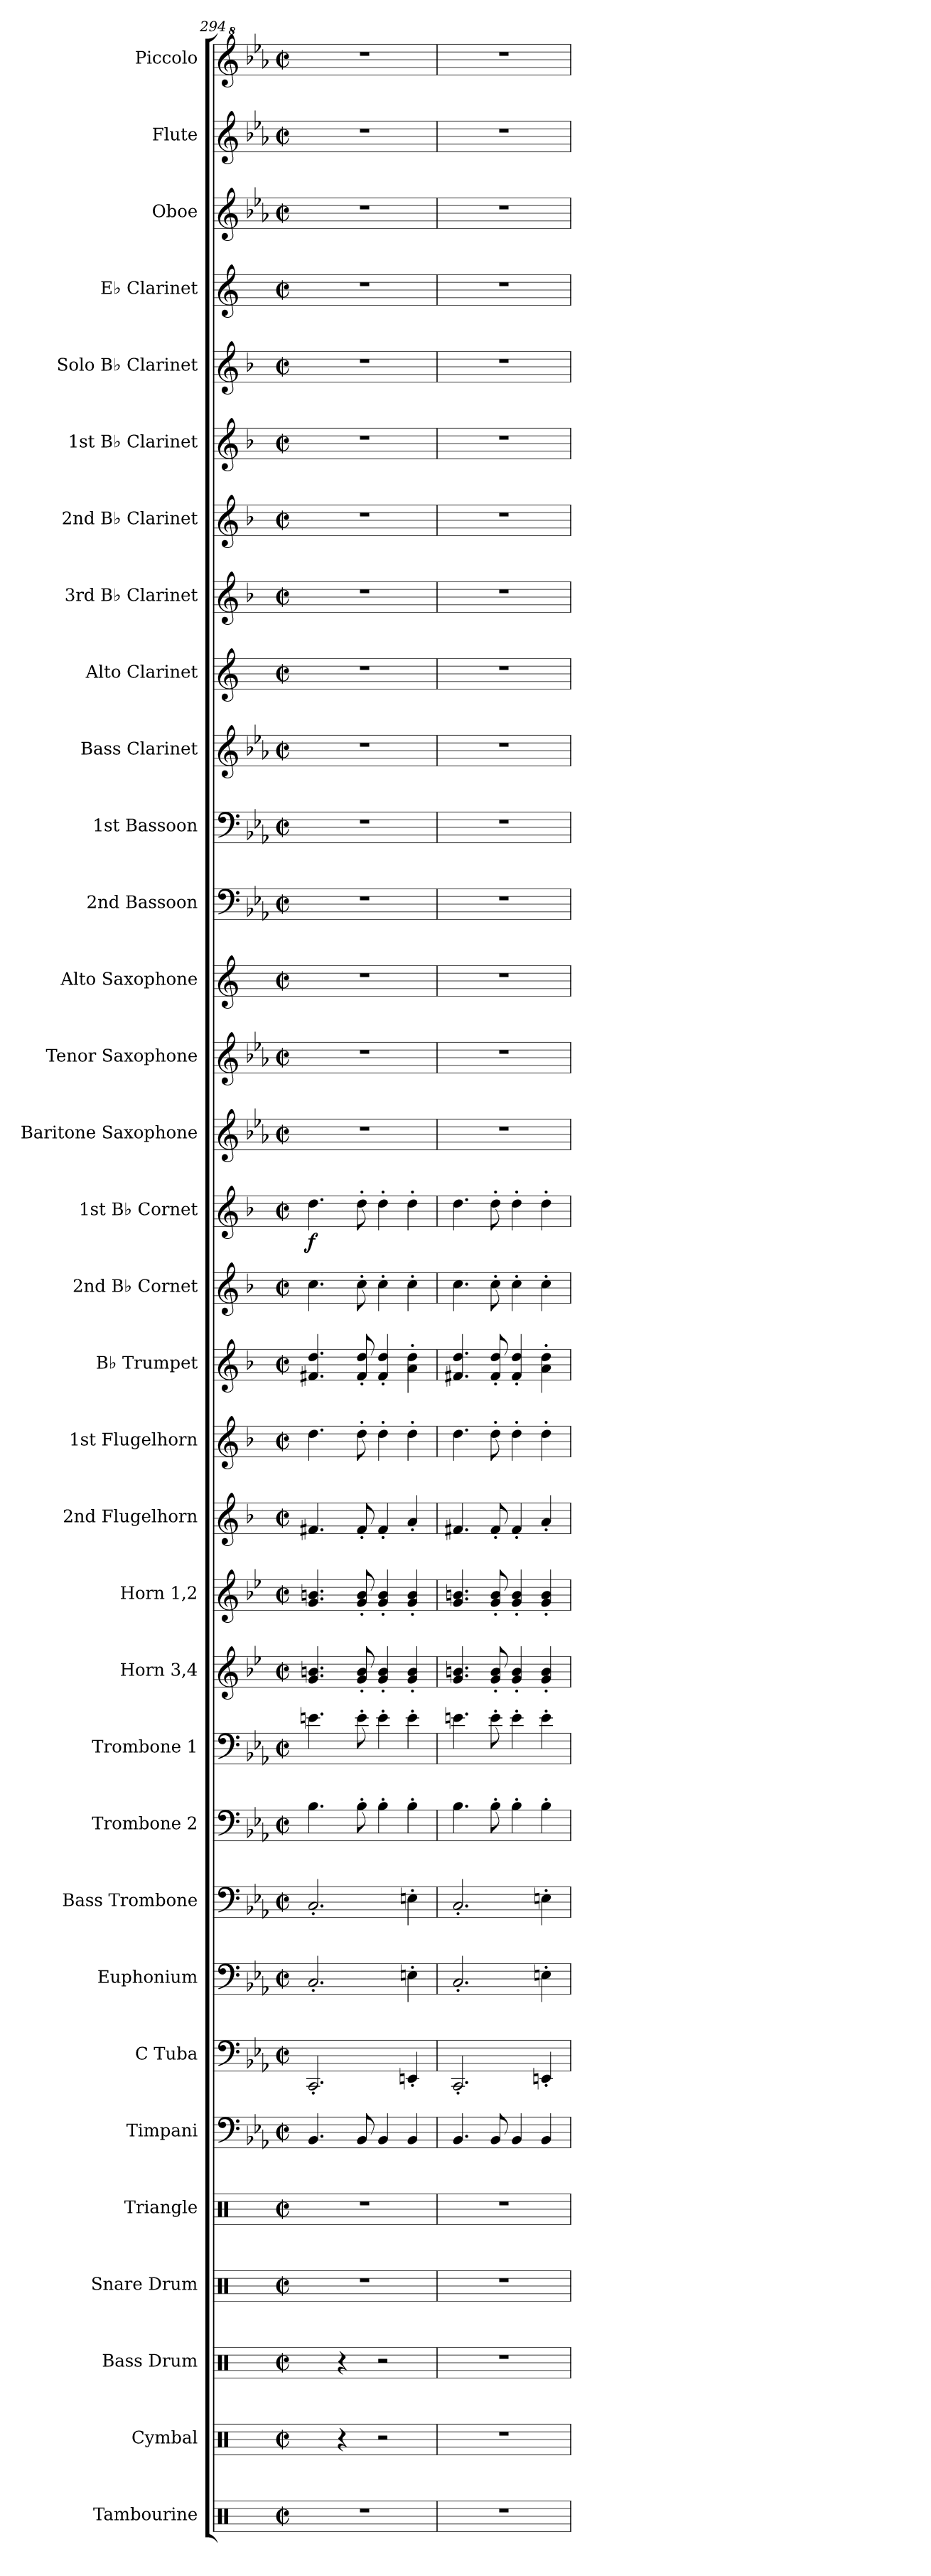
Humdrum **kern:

**kern	**kern	**kern	**kern	**kern	**kern	**kern	**kern	**kern	**kern	**kern	**kern	**kern	**kern	**kern	**kern	**kern	**kern	**dynam	**kern	**kern	**kern	**kern	**kern	**kern	**kern	**kern	**kern	**kern	**kern	**kern	**kern	**kern	**kern
*part33	*part32	*part31	*part30	*part29	*part28	*part27	*part26	*part25	*part24	*part23	*part22	*part21	*part20	*part19	*part18	*part17	*part16	*part16	*part15	*part14	*part13	*part12	*part11	*part10	*part9	*part8	*part7	*part6	*part5	*part4	*part3	*part2	*part1
*staff33	*staff32	*staff31	*staff30	*staff29	*staff28	*staff27	*staff26	*staff25	*staff24	*staff23	*staff22	*staff21	*staff20	*staff19	*staff18	*staff17	*staff16	*staff16	*staff15	*staff14	*staff13	*staff12	*staff11	*staff10	*staff9	*staff8	*staff7	*staff6	*staff5	*staff4	*staff3	*staff2	*staff1
*I"Tambourine	*I"Cymbal	*I"Bass Drum	*I"Snare Drum	*I"Triangle	*I"Timpani	*I"C Tuba	*I"Euphonium	*I"Bass Trombone	*I"Trombone 2	*I"Trombone 1	*I"Horn 3,4	*I"Horn 1,2	*I"2nd Flugelhorn	*I"1st Flugelhorn	*I"B♭ Trumpet	*I"2nd B♭ Cornet	*I"1st B♭ Cornet	*	*I"Baritone Saxophone	*I"Tenor Saxophone	*I"Alto Saxophone	*I"2nd Bassoon	*I"1st Bassoon	*I"Bass Clarinet	*I"Alto Clarinet	*I"3rd B♭ Clarinet	*I"2nd B♭ Clarinet	*I"1st B♭ Clarinet	*I"Solo B♭ Clarinet	*I"E♭ Clarinet	*I"Oboe	*I"Flute	*I"Piccolo
*I'Tamb.	*I'Cym.	*I'B. Dr.	*I'Sn. Dr.	*I'Trgl.	*I'Timp.	*I'C Tu.	*I'Eu.	*I'B. Trb.	*I'Trb. 2	*I'Trb. 1	*I'Hn. 3,4	*I'Hn. 1,2	*I'2nd Flghn.	*I'1st Flghn.	*I'B♭ Tpt.	*I'2nd B♭ Cnt.	*I'1st B♭ Cnt.	*	*I'Bar. Sax.	*I'T. Sax.	*I'A. Sax.	*I'2nd Bsn.	*I'1st Bsn.	*I'B. Cl.	*I'A. Cl.	*I'3rd B♭ Cl.	*I'2nd B♭ Cl.	*I'1st B♭ Cl.	*I'Solo B♭ Cl.	*I'E♭ Cl.	*I'Ob.	*I'Fl.	*I'Picc.
*clefX	*clefX	*clefX	*clefX	*clefX	*clefF4	*clefF4	*clefF4	*clefF4	*clefF4	*clefF4	*clefG2	*clefG2	*clefG2	*clefG2	*clefG2	*clefG2	*clefG2	*	*clefG2	*clefG2	*clefG2	*clefF4	*clefF4	*clefG2	*clefG2	*clefG2	*clefG2	*clefG2	*clefG2	*clefG2	*clefG2	*clefG2	*clefG^2
*	*	*	*	*	*	*	*	*	*	*	*ITrd4c7	*ITrd4c7	*ITrd1c2	*ITrd1c2	*ITrd1c2	*ITrd1c2	*ITrd1c2	*	*ITrd12c21	*ITrd8c14	*ITrd5c9	*	*	*ITrd8c14	*ITrd5c9	*ITrd1c2	*ITrd1c2	*ITrd1c2	*ITrd1c2	*ITrd-2c-3	*	*	*ITrd-7c-12
*k[]	*k[]	*k[]	*k[]	*k[]	*k[b-e-a-]	*k[b-e-a-]	*k[b-e-a-]	*k[b-e-a-]	*k[b-e-a-]	*k[b-e-a-]	*k[b-e-a-]	*k[b-e-a-]	*k[b-e-a-]	*k[b-e-a-]	*k[b-e-a-]	*k[b-e-a-]	*k[b-e-a-]	*	*k[b-e-a-]	*k[b-e-a-]	*k[b-e-a-]	*k[b-e-a-]	*k[b-e-a-]	*k[b-e-a-]	*k[b-e-a-]	*k[b-e-a-]	*k[b-e-a-]	*k[b-e-a-]	*k[b-e-a-]	*k[b-e-a-]	*k[b-e-a-]	*k[b-e-a-]	*k[b-e-a-]
*C:	*C:	*C:	*C:	*C:	*E-:	*E-:	*E-:	*E-:	*E-:	*E-:	*E-:	*E-:	*E-:	*E-:	*E-:	*E-:	*E-:	*	*E-:	*E-:	*E-:	*E-:	*E-:	*E-:	*E-:	*E-:	*E-:	*E-:	*E-:	*E-:	*E-:	*E-:	*E-:
*M2/2	*M2/2	*M2/2	*M2/2	*M2/2	*M2/2	*M2/2	*M2/2	*M2/2	*M2/2	*M2/2	*M2/2	*M2/2	*M2/2	*M2/2	*M2/2	*M2/2	*M2/2	*	*M2/2	*M2/2	*M2/2	*M2/2	*M2/2	*M2/2	*M2/2	*M2/2	*M2/2	*M2/2	*M2/2	*M2/2	*M2/2	*M2/2	*M2/2
*met(c|)	*met(c|)	*met(c|)	*met(c|)	*met(c|)	*met(c|)	*met(c|)	*met(c|)	*met(c|)	*met(c|)	*met(c|)	*met(c|)	*met(c|)	*met(c|)	*met(c|)	*met(c|)	*met(c|)	*met(c|)	*	*met(c|)	*met(c|)	*met(c|)	*met(c|)	*met(c|)	*met(c|)	*met(c|)	*met(c|)	*met(c|)	*met(c|)	*met(c|)	*met(c|)	*met(c|)	*met(c|)	*met(c|)
=294	=294	=294	=294	=294	=294	=294	=294	=294	=294	=294	=294	=294	=294	=294	=294	=294	=294	=294	=294	=294	=294	=294	=294	=294	=294	=294	=294	=294	=294	=294	=294	=294	=294
!	!	!	!	!	!	!	!	!	!	!	!	!	!	!	!	!	!	!LO:DY:b	!	!	!	!	!	!	!	!	!	!	!	!	!	!	!
1r	4R\	4R\	1r	1r	4.BB-/	2.CC'/	2.C'/	2.C'/	4.B-\	4.en\	4.c/ 4.en/	4.c/ 4.en/	4.en/	4.cc\	4.en/ 4.cc/	4.b-\	4.cc\	f	1r	1r	1r	1r	1r	1r	1r	1r	1r	1r	1r	1r	1r	1r	1r
.	4r	4r	.	.	.	.	.	.	.	.	.	.	.	.	.	.	.	.	.	.	.	.	.	.	.	.	.	.	.	.	.	.	.
.	.	.	.	.	8BB-/	.	.	.	8B-'\	8e'\	8c/' 8e/'	8c/' 8e/'	8e'/	8cc'\	8e/' 8cc/'	8b-'\	8cc'\	.	.	.	.	.	.	.	.	.	.	.	.	.	.	.	.
.	2r	2r	.	.	4BB-/	.	.	.	4B-'\	4e'\	4c/' 4e/'	4c/' 4e/'	4e'/	4cc'\	4e/' 4cc/'	4b-'\	4cc'\	.	.	.	.	.	.	.	.	.	.	.	.	.	.	.	.
.	.	.	.	.	4BB-/	4EEn'/	4En'\	4En'\	4B-'\	4e'\	4c/' 4e/'	4c/' 4e/'	4g'/	4cc'\	4g\' 4cc\'	4b-'\	4cc'\	.	.	.	.	.	.	.	.	.	.	.	.	.	.	.	.
=295	=295	=295	=295	=295	=295	=295	=295	=295	=295	=295	=295	=295	=295	=295	=295	=295	=295	=295	=295	=295	=295	=295	=295	=295	=295	=295	=295	=295	=295	=295	=295	=295	=295
1r	1r	1r	1r	1r	4.BB-/	2.CC'/	2.C'/	2.C'/	4.B-\	4.en\	4.c/ 4.en/	4.c/ 4.en/	4.en/	4.cc\	4.en/ 4.cc/	4.b-\	4.cc\	.	1r	1r	1r	1r	1r	1r	1r	1r	1r	1r	1r	1r	1r	1r	1r
.	.	.	.	.	8BB-/	.	.	.	8B-'\	8e'\	8c/' 8e/'	8c/' 8e/'	8e'/	8cc'\	8e/' 8cc/'	8b-'\	8cc'\	.	.	.	.	.	.	.	.	.	.	.	.	.	.	.	.
.	.	.	.	.	4BB-/	.	.	.	4B-'\	4e'\	4c/' 4e/'	4c/' 4e/'	4e'/	4cc'\	4e/' 4cc/'	4b-'\	4cc'\	.	.	.	.	.	.	.	.	.	.	.	.	.	.	.	.
.	.	.	.	.	4BB-/	4EEn'/	4En'\	4En'\	4B-'\	4e'\	4c/' 4e/'	4c/' 4e/'	4g'/	4cc'\	4g\' 4cc\'	4b-'\	4cc'\	.	.	.	.	.	.	.	.	.	.	.	.	.	.	.	.
=	=	=	=	=	=	=	=	=	=	=	=	=	=	=	=	=	=	=	=	=	=	=	=	=	=	=	=	=	=	=	=	=	=
*-	*-	*-	*-	*-	*-	*-	*-	*-	*-	*-	*-	*-	*-	*-	*-	*-	*-	*-	*-	*-	*-	*-	*-	*-	*-	*-	*-	*-	*-	*-	*-	*-	*-
